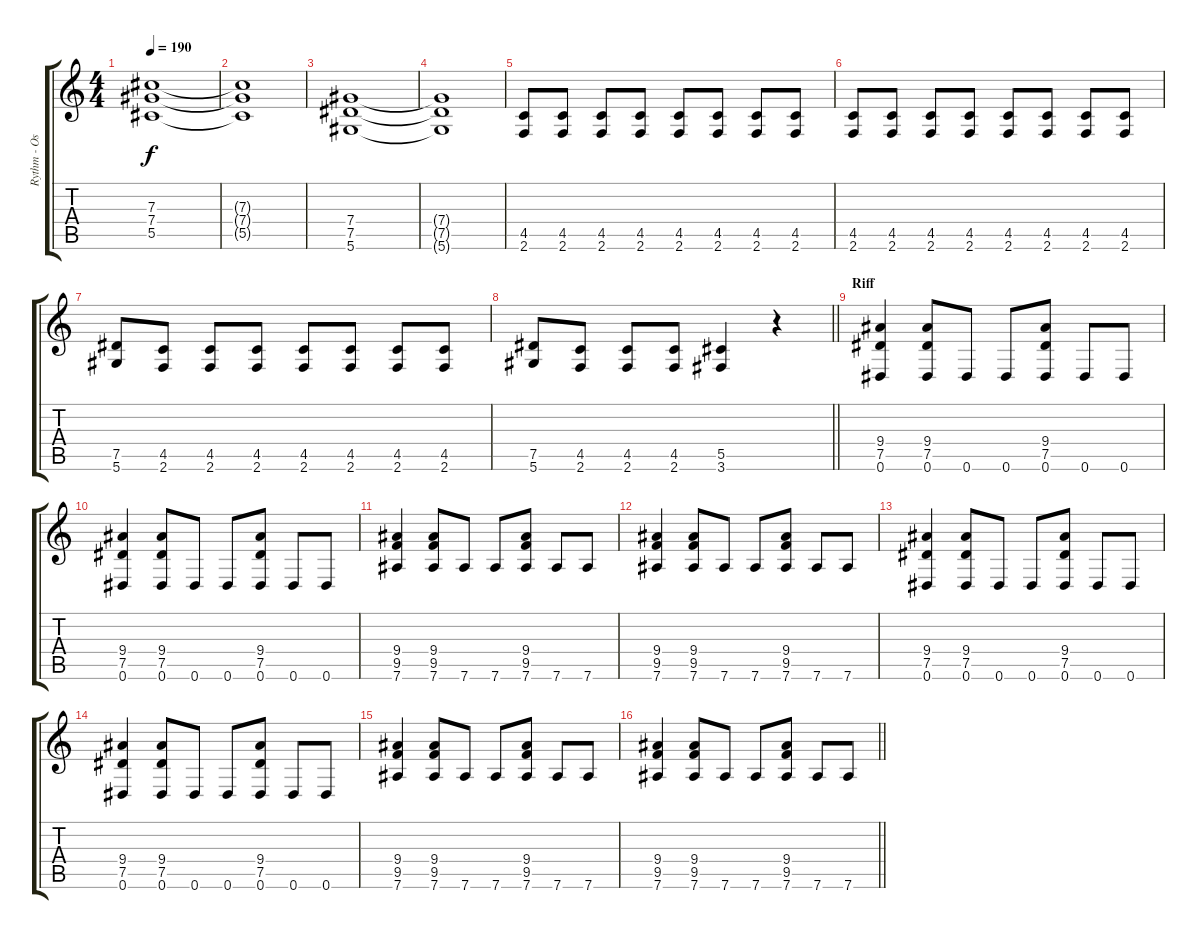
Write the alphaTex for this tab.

\track ("Rythm - Oscar Dronjak" "Rythm - Os") {instrument distortionguitar}
\staff {score tabs}
\tuning (Eb4 Bb3 Gb3 Db3 Ab2 Eb2) {hide}
\ts (4 4)
\tempo 190
\clef g2
\ks c
(7.3 7.4 5.5).1{dy f} |
(7.3{t} 7.4{t} 5.5{t}).1 |
(7.4 7.5 5.6).1 |
(7.4{t} 7.5{t} 5.6{t}).1 |
(4.5 2.6).8 (4.5 2.6).8 (4.5 2.6).8 (4.5 2.6).8 (4.5 2.6).8 (4.5 2.6).8 (4.5 2.6).8 (4.5 2.6).8 |
(4.5 2.6).8 (4.5 2.6).8 (4.5 2.6).8 (4.5 2.6).8 (4.5 2.6).8 (4.5 2.6).8 (4.5 2.6).8 (4.5 2.6).8 |
(7.5 5.6).8 (4.5 2.6).8 (4.5 2.6).8 (4.5 2.6).8 (4.5 2.6).8 (4.5 2.6).8 (4.5 2.6).8 (4.5 2.6).8 |
\barLineRight lightlight
(7.5 5.6).8 (4.5 2.6).8 (4.5 2.6).8 (4.5 2.6).8 (5.5 3.6).4 r.4 |
\section ("" "Riff")
(9.4 7.5 0.6).4 (9.4 7.5 0.6).8 0.6.8 0.6.8 (9.4 7.5 0.6).8 0.6.8 0.6.8 |
(9.4 7.5 0.6).4 (9.4 7.5 0.6).8 0.6.8 0.6.8 (9.4 7.5 0.6).8 0.6.8 0.6.8 |
(9.4 9.5 7.6).4 (9.4 9.5 7.6).8 7.6.8 7.6.8 (9.4 9.5 7.6).8 7.6.8 7.6.8 |
(9.4 9.5 7.6).4 (9.4 9.5 7.6).8 7.6.8 7.6.8 (9.4 9.5 7.6).8 7.6.8 7.6.8 |
(9.4 7.5 0.6).4 (9.4 7.5 0.6).8 0.6.8 0.6.8 (9.4 7.5 0.6).8 0.6.8 0.6.8 |
(9.4 7.5 0.6).4 (9.4 7.5 0.6).8 0.6.8 0.6.8 (9.4 7.5 0.6).8 0.6.8 0.6.8 |
(9.4 9.5 7.6).4 (9.4 9.5 7.6).8 7.6.8 7.6.8 (9.4 9.5 7.6).8 7.6.8 7.6.8 |
\barLineRight lightlight
(9.4 9.5 7.6).4 (9.4 9.5 7.6).8 7.6.8 7.6.8 (9.4 9.5 7.6).8 7.6.8 7.6.8
